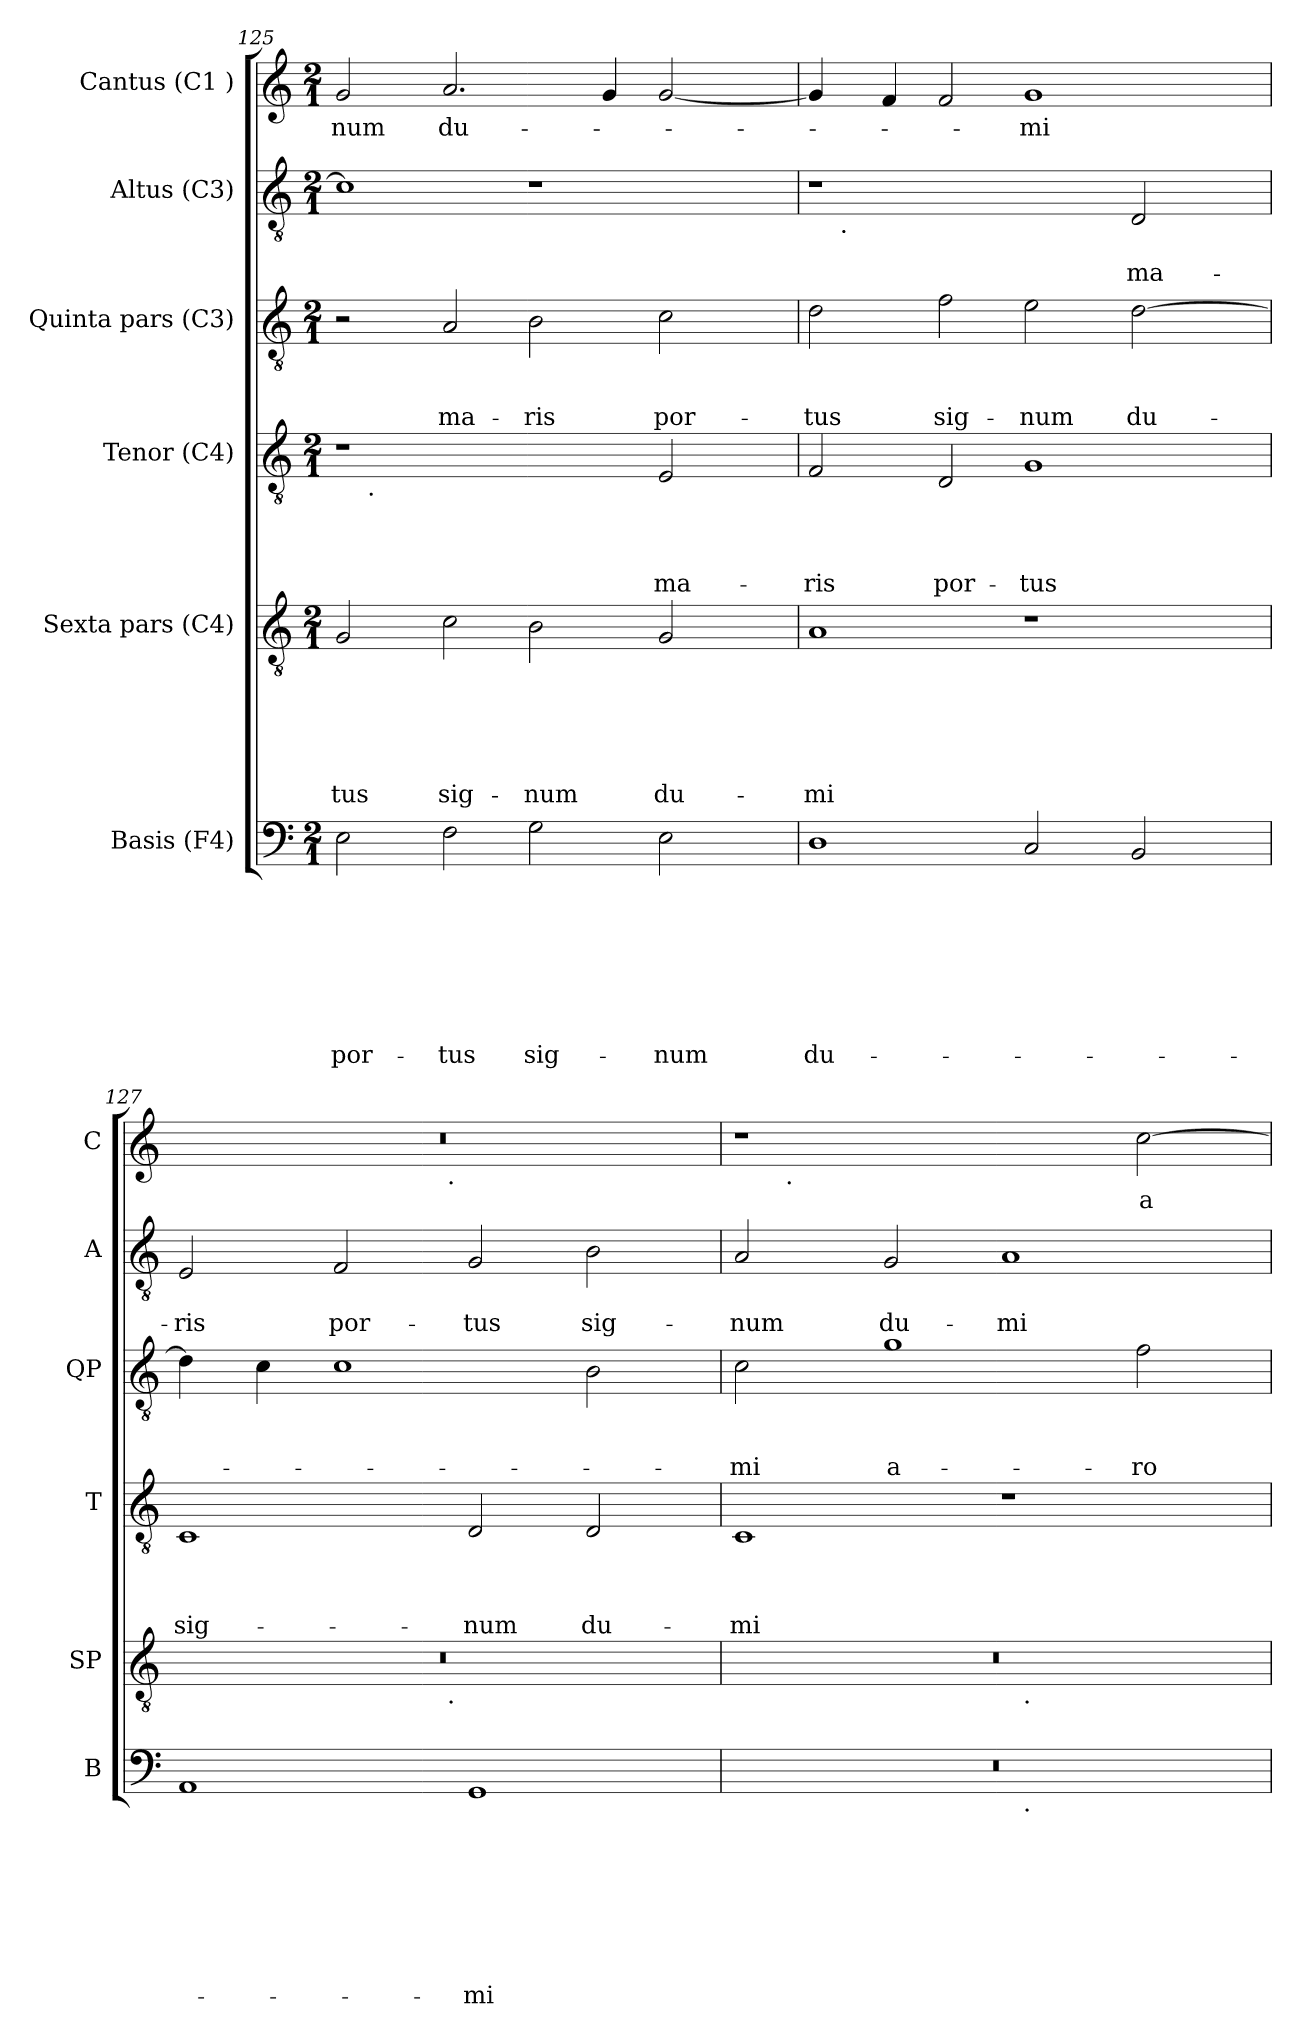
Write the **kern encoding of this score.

**kern	**text	**text	**text	**text	**text	**text	**text	**text	**kern	**text	**text	**text	**text	**text	**text	**kern	**text	**text	**text	**text	**kern	**text	**text	**text	**kern	**text	**text	**kern	**text
*part6	*part6	*part6	*part6	*part6	*part6	*part6	*part6	*part6	*part5	*part5	*part5	*part5	*part5	*part5	*part5	*part4	*part4	*part4	*part4	*part4	*part3	*part3	*part3	*part3	*part2	*part2	*part2	*part1	*part1
*staff6	*staff6	*staff6	*staff6	*staff6	*staff6	*staff6	*staff6	*staff6	*staff5	*staff5	*staff5	*staff5	*staff5	*staff5	*staff5	*staff4	*staff4	*staff4	*staff4	*staff4	*staff3	*staff3	*staff3	*staff3	*staff2	*staff2	*staff2	*staff1	*staff1
*I"Basis (F4)	*	*	*	*	*	*	*	*	*I"Sexta pars (C4)	*	*	*	*	*	*	*I"Tenor (C4)	*	*	*	*	*I"Quinta pars (C3)	*	*	*	*I"Altus (C3)	*	*	*I"Cantus (C1 )	*
*I'B	*	*	*	*	*	*	*	*	*I'SP	*	*	*	*	*	*	*I'T	*	*	*	*	*I'QP	*	*	*	*I'A	*	*	*I'C	*
*clefF4	*	*	*	*	*	*	*	*	*clefGv2	*	*	*	*	*	*	*clefGv2	*	*	*	*	*clefGv2	*	*	*	*clefGv2	*	*	*clefG2	*
*k[]	*	*	*	*	*	*	*	*	*k[]	*	*	*	*	*	*	*k[]	*	*	*	*	*k[]	*	*	*	*k[]	*	*	*k[]	*
*C:	*	*	*	*	*	*	*	*	*C:	*	*	*	*	*	*	*C:	*	*	*	*	*C:	*	*	*	*C:	*	*	*C:	*
*M2/1	*	*	*	*	*	*	*	*	*M2/1	*	*	*	*	*	*	*M2/1	*	*	*	*	*M2/1	*	*	*	*M2/1	*	*	*M2/1	*
=125	=125	=125	=125	=125	=125	=125	=125	=125	=125	=125	=125	=125	=125	=125	=125	=125	=125	=125	=125	=125	=125	=125	=125	=125	=125	=125	=125	=125	=125
!	!	!	!	!	!	!	!	!LO:LY:b	!	!	!	!	!	!	!LO:LY:b	!	!	!	!	!	!	!	!	!	!	!	!	!	!LO:LY:b
*	*	*	*	*	*	*	*	*	*	*	*	*	*	*	*	*^	*	*	*	*	*	*	*	*	*	*	*	*	*
2E\	.	.	.	.	.	.	.	por-	2G/	.	.	.	.	.	-tus	1r	16.ryy	.	.	.	.	2r	.	.	.	1c]	.	.	2g/	-num
!	!	!	!	!	!	!	!	!	!	!	!	!	!	!	!	!	!LO:TX:b:t=.	!	!	!	!	!	!	!	!	!	!	!	!	!
.	.	.	.	.	.	.	.	.	.	.	.	.	.	.	.	.	1ryy	.	.	.	.	.	.	.	.	.	.	.	.	.
!	!	!	!	!	!	!	!	!LO:LY:b	!	!	!	!	!	!	!LO:LY:b	!	!	!	!	!	!	!	!	!	!LO:LY:b	!	!	!	!	!LO:LY:b
2F\	.	.	.	.	.	.	.	-tus	2c\	.	.	.	.	.	sig-	.	.	.	.	.	.	2A/	.	.	ma-	.	.	.	2.a/	du-
!	!	!	!	!	!	!	!	!LO:LY:b	!	!	!	!	!	!	!LO:LY:b	!	!	!	!	!	!	!	!	!	!LO:LY:b	!	!	!	!	!
2G\	.	.	.	.	.	.	.	sig-	2B\	.	.	.	.	.	-num	2ryy	.	.	.	.	.	2B\	.	.	-ris	1r	.	.	.	.
.	.	.	.	.	.	.	.	.	.	.	.	.	.	.	.	.	2ryy	.	.	.	.	.	.	.	.	.	.	.	.	.
.	.	.	.	.	.	.	.	.	.	.	.	.	.	.	.	.	.	.	.	.	.	.	.	.	.	.	.	.	4g/	.
!	!	!	!	!	!	!	!	!LO:LY:b	!	!	!	!	!	!	!LO:LY:b	!	!	!	!	!	!LO:LY:b	!	!	!	!LO:LY:b	!	!	!	!	!
2E\	.	.	.	.	.	.	.	-num	2G/	.	.	.	.	.	du-	2E/	.	.	.	.	ma-	2c\	.	.	por-	.	.	.	[<2g/	.
.	.	.	.	.	.	.	.	.	.	.	.	.	.	.	.	.	4ryy	.	.	.	.	.	.	.	.	.	.	.	.	.
.	.	.	.	.	.	.	.	.	.	.	.	.	.	.	.	.	8ryy	.	.	.	.	.	.	.	.	.	.	.	.	.
.	.	.	.	.	.	.	.	.	.	.	.	.	.	.	.	.	32ryy	.	.	.	.	.	.	.	.	.	.	.	.	.
=126	=126	=126	=126	=126	=126	=126	=126	=126	=126	=126	=126	=126	=126	=126	=126	=126	=126	=126	=126	=126	=126	=126	=126	=126	=126	=126	=126	=126	=126	=126
!	!	!	!	!	!	!	!	!LO:LY:b	!	!	!	!	!	!	!LO:LY:b	!	!	!	!	!	!LO:LY:b	!	!	!	!LO:LY:b	!	!	!	!	!
*	*	*	*	*	*	*	*	*	*	*	*	*	*	*	*	*v	*v	*	*	*	*	*	*	*	*	*^	*	*	*	*
1D	.	.	.	.	.	.	.	du-	1A	.	.	.	.	.	-mi	2F/	.	.	.	-ris	2d\	.	.	-tus	1r	16.ryy	.	.	4g/]	.
!	!	!	!	!	!	!	!	!	!	!	!	!	!	!	!	!	!	!	!	!	!	!	!	!	!	!LO:TX:b:t=.	!	!	!	!
.	.	.	.	.	.	.	.	.	.	.	.	.	.	.	.	.	.	.	.	.	.	.	.	.	.	1ryy	.	.	.	.
.	.	.	.	.	.	.	.	.	.	.	.	.	.	.	.	.	.	.	.	.	.	.	.	.	.	.	.	.	4f/	.
!	!	!	!	!	!	!	!	!	!	!	!	!	!	!	!	!	!	!	!	!LO:LY:b	!	!	!	!LO:LY:b	!	!	!	!	!	!
.	.	.	.	.	.	.	.	.	.	.	.	.	.	.	.	2D/	.	.	.	por-	2f\	.	.	sig-	.	.	.	.	2f/	.
!	!	!	!	!	!	!	!	!	!	!	!	!	!	!	!	!	!	!	!	!LO:LY:b	!	!	!	!LO:LY:b	!	!	!	!	!	!LO:LY:b
2C/	.	.	.	.	.	.	.	.	1r	.	.	.	.	.	.	1G	.	.	.	-tus	2e\	.	.	-num	2ryy	.	.	.	1g	-mi
.	.	.	.	.	.	.	.	.	.	.	.	.	.	.	.	.	.	.	.	.	.	.	.	.	.	2ryy	.	.	.	.
!	!	!	!	!	!	!	!	!	!	!	!	!	!	!	!	!	!	!	!	!	!	!	!	!LO:LY:b	!	!	!	!LO:LY:b	!	!
2BB/	.	.	.	.	.	.	.	.	.	.	.	.	.	.	.	.	.	.	.	.	[>2d\	.	.	du-	2D/	.	.	ma-	.	.
.	.	.	.	.	.	.	.	.	.	.	.	.	.	.	.	.	.	.	.	.	.	.	.	.	.	4ryy	.	.	.	.
.	.	.	.	.	.	.	.	.	.	.	.	.	.	.	.	.	.	.	.	.	.	.	.	.	.	8ryy	.	.	.	.
.	.	.	.	.	.	.	.	.	.	.	.	.	.	.	.	.	.	.	.	.	.	.	.	.	.	32ryy	.	.	.	.
=127	=127	=127	=127	=127	=127	=127	=127	=127	=127	=127	=127	=127	=127	=127	=127	=127	=127	=127	=127	=127	=127	=127	=127	=127	=127	=127	=127	=127	=127	=127
!	!	!	!	!	!	!	!	!	!	!	!	!	!	!	!	!	!	!	!	!LO:LY:b	!	!	!	!	!	!	!	!LO:LY:b	!	!
*	*	*	*	*	*	*	*	*	*^	*	*	*	*	*	*	*	*	*	*	*	*	*	*	*	*v	*v	*	*	*^	*
1AA	.	.	.	.	.	.	.	.	0r	2ryy	.	.	.	.	.	.	1C	.	.	.	sig-	4d\]	.	.	.	2E/	.	-ris	0r	2ryy	.
.	.	.	.	.	.	.	.	.	.	.	.	.	.	.	.	.	.	.	.	.	.	4c\	.	.	.	.	.	.	.	.	.
!	!	!	!	!	!	!	!	!	!	!	!	!	!	!	!	!	!	!	!	!	!	!	!	!	!	!	!	!LO:LY:b	!	!	!
.	.	.	.	.	.	.	.	.	.	4...ryy	.	.	.	.	.	.	.	.	.	.	.	1c	.	.	.	2F/	.	por-	.	4...ryy	.
!	!	!	!	!	!	!	!	!	!	!	!	!	!	!	!	!	!	!	!	!	!	!	!	!	!	!	!	!	!	!LO:TX:b:t=.	!
!	!	!	!	!	!	!	!	!	!	!LO:TX:b:t=.	!	!	!	!	!	!	!	!	!	!	!	!	!	!	!	!	!	!	!	!	!
.	.	.	.	.	.	.	.	.	.	1ryy	.	.	.	.	.	.	.	.	.	.	.	.	.	.	.	.	.	.	.	1ryy	.
!	!	!	!	!	!	!	!	!LO:LY:b	!	!	!	!	!	!	!	!	!	!	!	!	!LO:LY:b	!	!	!	!	!	!	!LO:LY:b	!	!	!
1GG	.	.	.	.	.	.	.	-mi	.	.	.	.	.	.	.	.	2D/	.	.	.	-num	.	.	.	.	2G/	.	-tus	.	.	.
!	!	!	!	!	!	!	!	!	!	!	!	!	!	!	!	!	!	!	!	!	!LO:LY:b	!	!	!	!	!	!	!LO:LY:b	!	!	!
.	.	.	.	.	.	.	.	.	.	.	.	.	.	.	.	.	2D/	.	.	.	du-	2B\	.	.	.	2B\	.	sig-	.	.	.
.	.	.	.	.	.	.	.	.	.	32ryy	.	.	.	.	.	.	.	.	.	.	.	.	.	.	.	.	.	.	.	32ryy	.
!!LO:LB:g=z	!!
=128	=128	=128	=128	=128	=128	=128	=128	=128	=128	=128	=128	=128	=128	=128	=128	=128	=128	=128	=128	=128	=128	=128	=128	=128	=128	=128	=128	=128	=128	=128	=128
!	!	!	!	!	!	!	!	!	!	!	!	!	!	!	!	!	!	!	!	!	!LO:LY:b	!	!	!	!LO:LY:b	!	!	!LO:LY:b	!	!	!
*^	*	*	*	*	*	*	*	*	*	*	*	*	*	*	*	*	*	*	*	*	*	*	*	*	*	*	*	*	*	*	*
0r	1ryy	.	.	.	.	.	.	.	.	0r	1ryy	.	.	.	.	.	.	1C	.	.	.	-mi	2c\	.	.	-mi	2A/	.	-num	1r	8ryy	.
!	!	!	!	!	!	!	!	!	!	!	!	!	!	!	!	!	!	!	!	!	!	!	!	!	!	!	!	!	!	!	!LO:TX:b:t=.	!
.	.	.	.	.	.	.	.	.	.	.	.	.	.	.	.	.	.	.	.	.	.	.	.	.	.	.	.	.	.	.	1...ryy	.
!	!	!	!	!	!	!	!	!	!	!	!	!	!	!	!	!	!	!	!	!	!	!	!	!	!	!LO:LY:b:rj	!	!	!LO:LY:b	!	!	!
.	.	.	.	.	.	.	.	.	.	.	.	.	.	.	.	.	.	.	.	.	.	.	1g	.	.	a-	2G/	.	du-	.	.	.
!	!	!	!	!	!	!	!	!	!	!	!	!	!	!	!	!	!	!	!	!	!	!	!	!	!	!	!	!	!LO:LY:b	!	!	!
.	32ryy	.	.	.	.	.	.	.	.	.	32ryy	.	.	.	.	.	.	1r	.	.	.	.	.	.	.	.	1A	.	-mi	2ryy	.	.
!	!	!	!	!	!	!	!	!	!	!	!LO:TX:b:t=.	!	!	!	!	!	!	!	!	!	!	!	!	!	!	!	!	!	!	!	!	!
!	!LO:TX:b:t=.	!	!	!	!	!	!	!	!	!	!	!	!	!	!	!	!	!	!	!	!	!	!	!	!	!	!	!	!	!	!	!
.	2ryy	.	.	.	.	.	.	.	.	.	2ryy	.	.	.	.	.	.	.	.	.	.	.	.	.	.	.	.	.	.	.	.	.
!	!	!	!	!	!	!	!	!	!	!	!	!	!	!	!	!	!	!	!	!	!	!	!	!	!	!LO:LY:b	!	!	!	!	!	!LO:LY:b
.	.	.	.	.	.	.	.	.	.	.	.	.	.	.	.	.	.	.	.	.	.	.	2f\	.	.	-ro-	.	.	.	[>2cc\	.	a-
.	4...ryy	.	.	.	.	.	.	.	.	.	4...ryy	.	.	.	.	.	.	.	.	.	.	.	.	.	.	.	.	.	.	.	.	.
*v	*v	*	*	*	*	*	*	*	*	*	*	*	*	*	*	*	*	*	*	*	*	*	*	*	*	*	*	*	*	*v	*v	*
*	*	*	*	*	*	*	*	*	*v	*v	*	*	*	*	*	*	*	*	*	*	*	*	*	*	*	*	*	*	*	*
=	=	=	=	=	=	=	=	=	=	=	=	=	=	=	=	=	=	=	=	=	=	=	=	=	=	=	=	=	=
*-	*-	*-	*-	*-	*-	*-	*-	*-	*-	*-	*-	*-	*-	*-	*-	*-	*-	*-	*-	*-	*-	*-	*-	*-	*-	*-	*-	*-	*-
